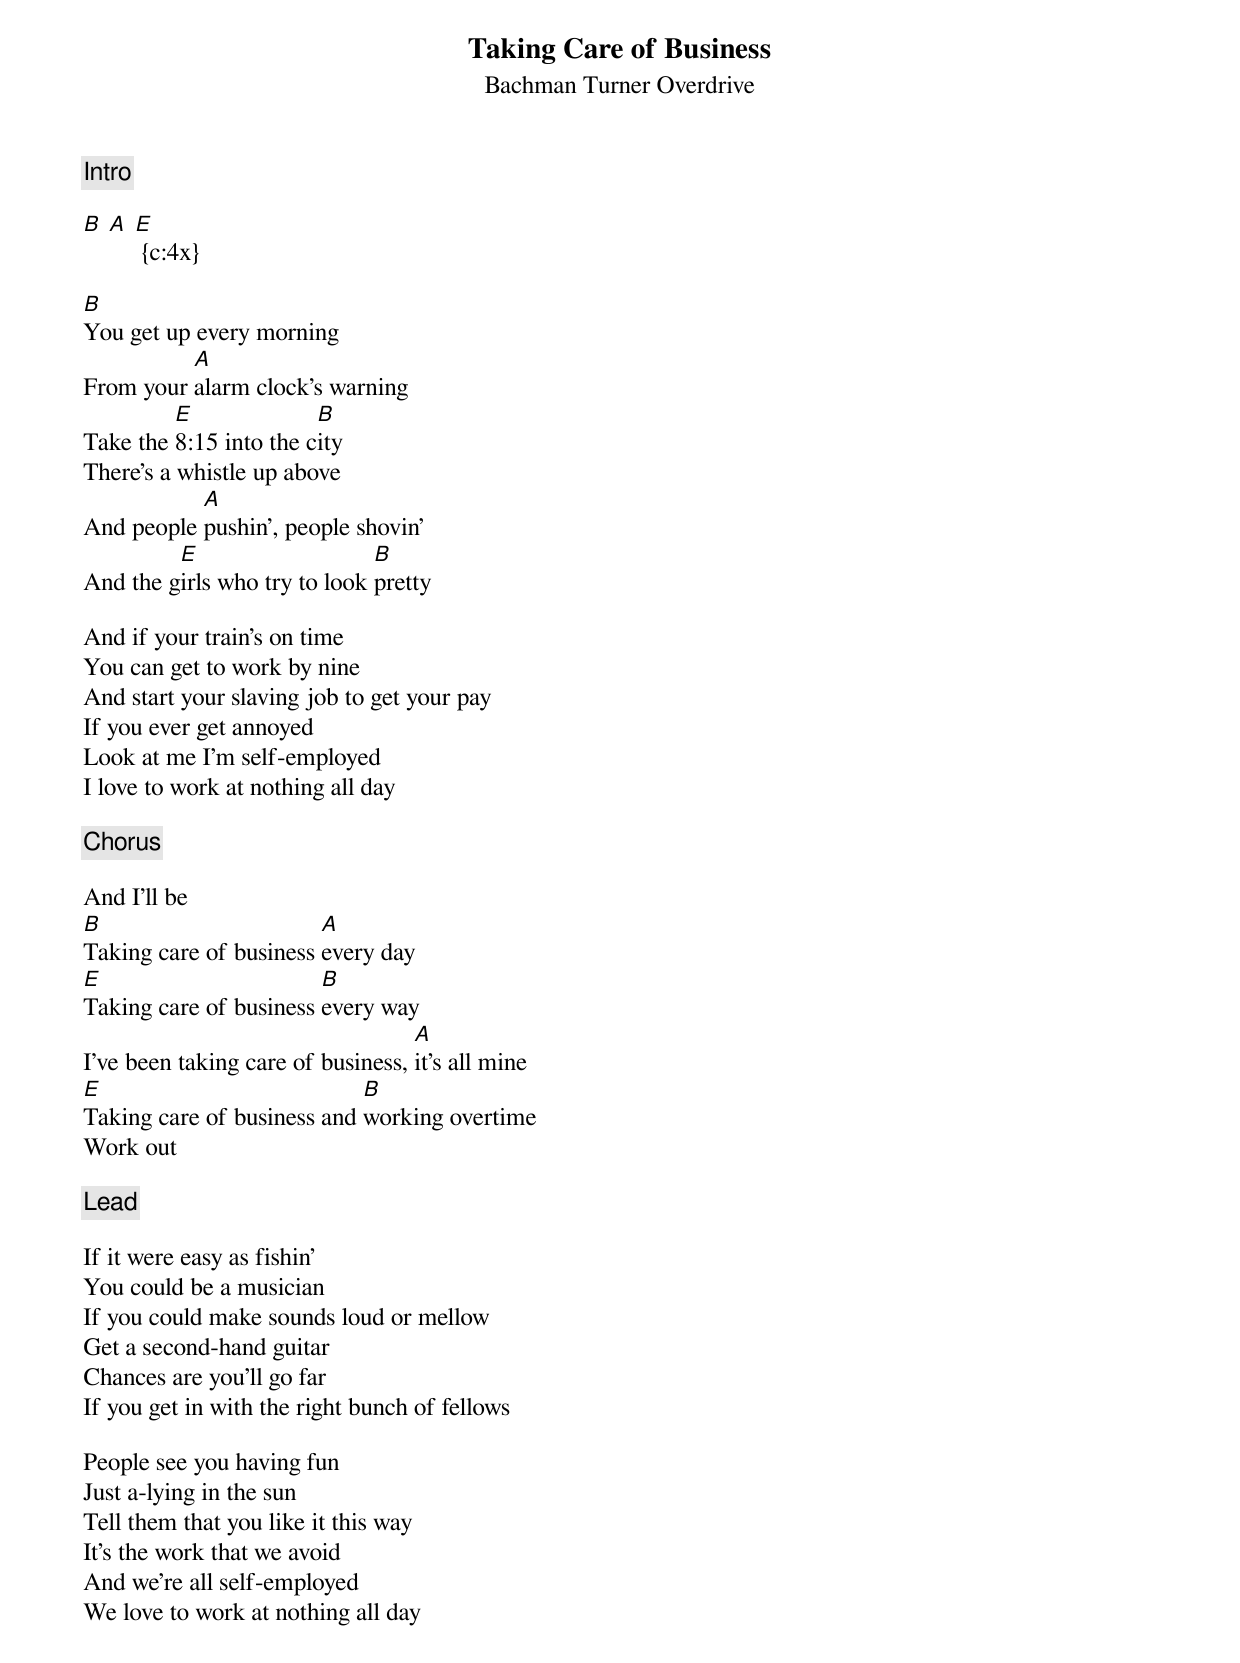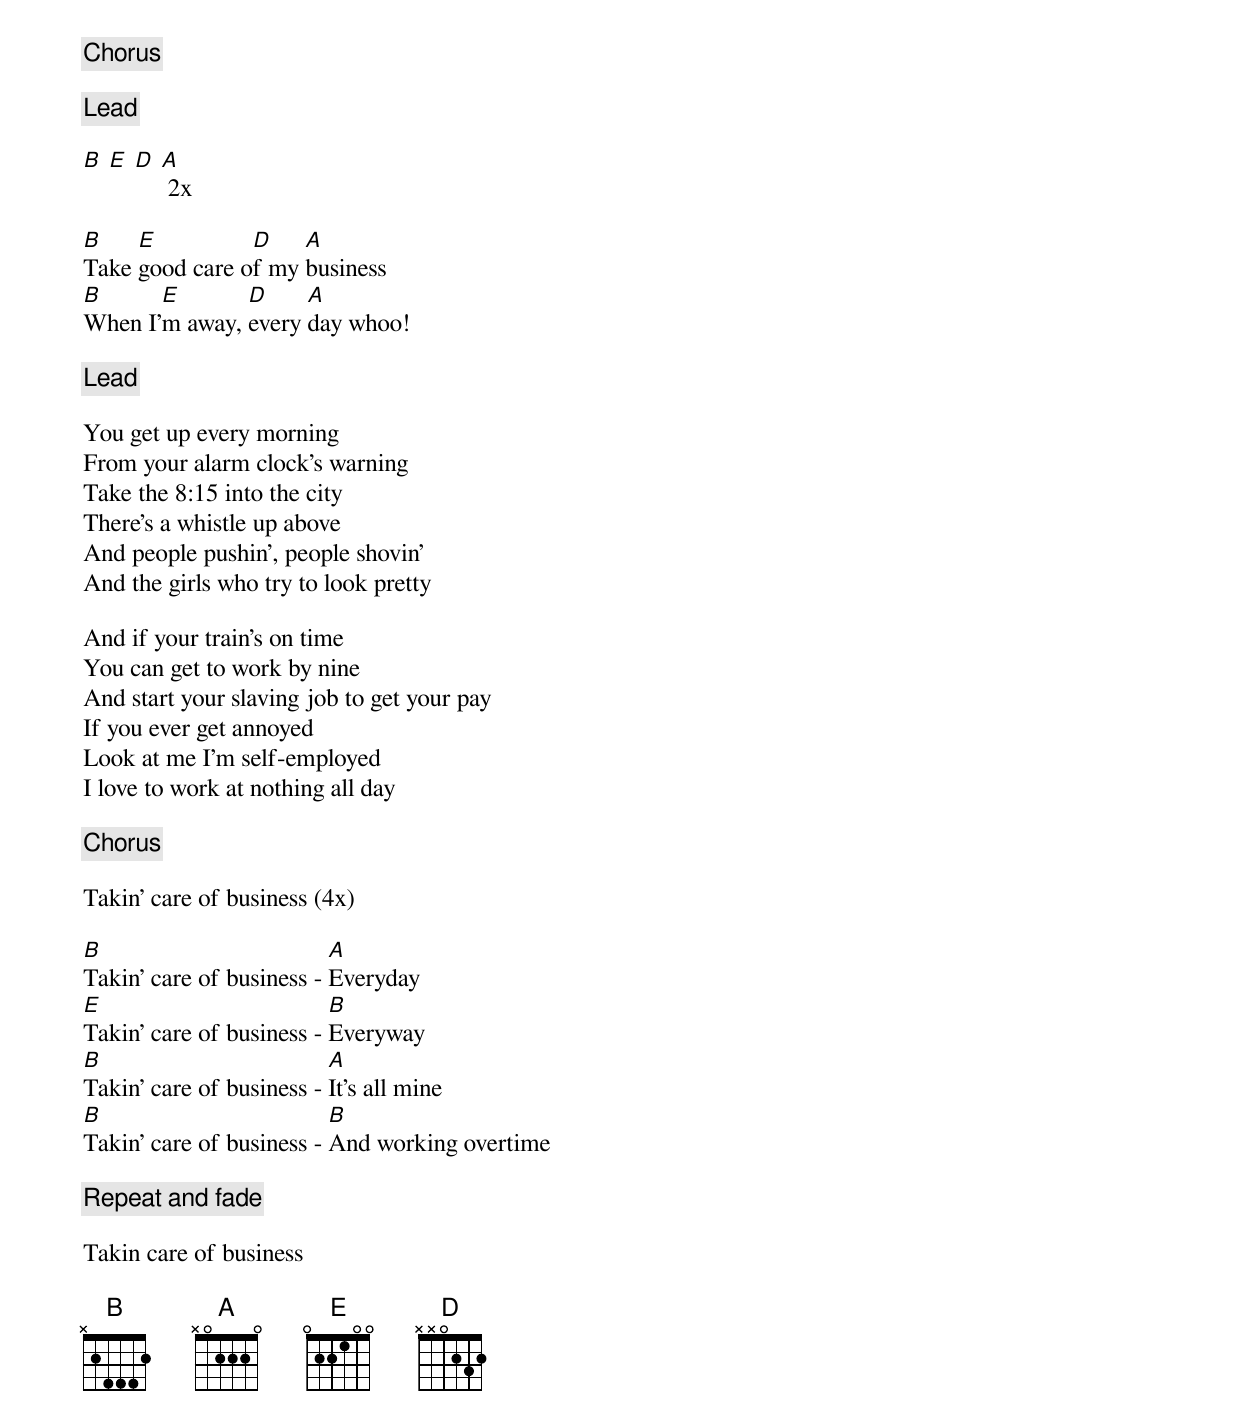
{title:Taking Care of Business}
{subtitle:Bachman Turner Overdrive}
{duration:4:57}
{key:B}

{c:Intro}

[B] [A] [E] {c:4x}

[B]You get up every morning
From your [A]alarm clock's warning
Take the [E]8:15 into the c[B]ity
There's a whistle up above
And people [A]pushin', people shovin'
And the g[E]irls who try to look [B]pretty

And if your train's on time
You can get to work by nine
And start your slaving job to get your pay
If you ever get annoyed
Look at me I'm self-employed
I love to work at nothing all day

{c:Chorus}

And I'll be
[B]Taking care of business [A]every day
[E]Taking care of business [B]every way
I've been taking care of business, [A]it's all mine
[E]Taking care of business and [B]working overtime
Work out

{c:Lead}

If it were easy as fishin'
You could be a musician
If you could make sounds loud or mellow
Get a second-hand guitar
Chances are you'll go far
If you get in with the right bunch of fellows

People see you having fun
Just a-lying in the sun
Tell them that you like it this way
It's the work that we avoid
And we're all self-employed
We love to work at nothing all day

{c:Chorus}

{c:Lead}

[B] [E] [D] [A] 2x

[B]Take [E]good care o[D]f my [A]business
[B]When I'[E]m away, [D]every [A]day whoo!

{c:Lead}

You get up every morning
From your alarm clock's warning
Take the 8:15 into the city
There's a whistle up above
And people pushin', people shovin'
And the girls who try to look pretty

And if your train's on time
You can get to work by nine
And start your slaving job to get your pay
If you ever get annoyed
Look at me I'm self-employed
I love to work at nothing all day

{c:Chorus}

Takin' care of business (4x)

[B]Takin' care of business - [A]Everyday
[E]Takin' care of business - [B]Everyway
[B]Takin' care of business - [A]It's all mine
[B]Takin' care of business - [B]And working overtime

{c:Repeat and fade}

Takin care of business

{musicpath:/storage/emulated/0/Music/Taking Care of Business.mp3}
